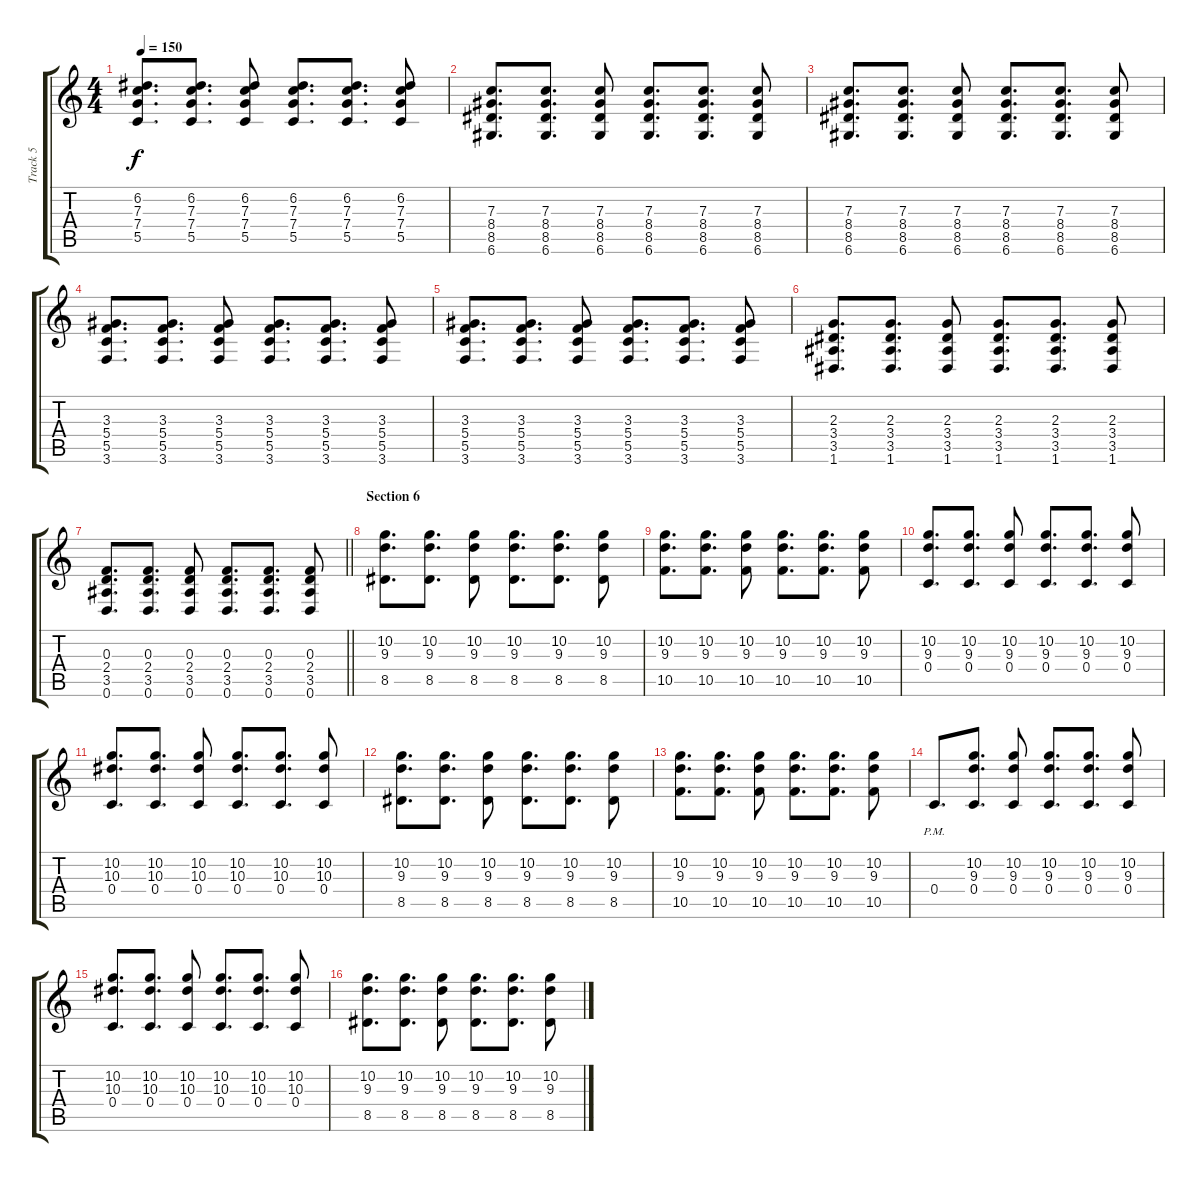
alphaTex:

\track ("Track 5" "Track 5") {instrument distortionguitar}
\staff {score tabs}
\tuning (D4 A3 F3 C3 G2 D2) {hide}
\ts (4 4)
\tempo 150
\clef g2
\ks c
(6.2 7.3 7.4 5.5).8{d dy f} (6.2 7.3 7.4 5.5).8{d} (6.2 7.3 7.4 5.5).8 (6.2 7.3 7.4 5.5).8{d} (6.2 7.3 7.4 5.5).8{d} (6.2 7.3 7.4 5.5).8 |
(7.3 8.4 8.5 6.6).8{d} (7.3 8.4 8.5 6.6).8{d} (7.3 8.4 8.5 6.6).8 (7.3 8.4 8.5 6.6).8{d} (7.3 8.4 8.5 6.6).8{d} (7.3 8.4 8.5 6.6).8 |
(7.3 8.4 8.5 6.6).8{d} (7.3 8.4 8.5 6.6).8{d} (7.3 8.4 8.5 6.6).8 (7.3 8.4 8.5 6.6).8{d} (7.3 8.4 8.5 6.6).8{d} (7.3 8.4 8.5 6.6).8 |
(3.3 5.4 5.5 3.6).8{d} (3.3 5.4 5.5 3.6).8{d} (3.3 5.4 5.5 3.6).8 (3.3 5.4 5.5 3.6).8{d} (3.3 5.4 5.5 3.6).8{d} (3.3 5.4 5.5 3.6).8 |
(3.3 5.4 5.5 3.6).8{d} (3.3 5.4 5.5 3.6).8{d} (3.3 5.4 5.5 3.6).8 (3.3 5.4 5.5 3.6).8{d} (3.3 5.4 5.5 3.6).8{d} (3.3 5.4 5.5 3.6).8 |
(2.3 3.4 3.5 1.6).8{d} (2.3 3.4 3.5 1.6).8{d} (2.3 3.4 3.5 1.6).8 (2.3 3.4 3.5 1.6).8{d} (2.3 3.4 3.5 1.6).8{d} (2.3 3.4 3.5 1.6).8 |
\barLineRight lightlight
(0.3 2.4 3.5 0.6).8{d} (0.3 2.4 3.5 0.6).8{d} (0.3 2.4 3.5 0.6).8 (0.3 2.4 3.5 0.6).8{d} (0.3 2.4 3.5 0.6).8{d} (0.3 2.4 3.5 0.6).8 |
\section ("" "Section 6")
(10.2 9.3 8.5).8{d} (10.2 9.3 8.5).8{d} (10.2 9.3 8.5).8 (10.2 9.3 8.5).8{d} (10.2 9.3 8.5).8{d} (10.2 9.3 8.5).8 |
(10.2 9.3 10.5).8{d} (10.2 9.3 10.5).8{d} (10.2 9.3 10.5).8 (10.2 9.3 10.5).8{d} (10.2 9.3 10.5).8{d} (10.2 9.3 10.5).8 |
(10.2 9.3 0.4).8{d} (10.2 9.3 0.4).8{d} (10.2 9.3 0.4).8 (10.2 9.3 0.4).8{d} (10.2 9.3 0.4).8{d} (10.2 9.3 0.4).8 |
(10.2 10.3 0.4).8{d} (10.2 10.3 0.4).8{d} (10.2 10.3 0.4).8 (10.2 10.3 0.4).8{d} (10.2 10.3 0.4).8{d} (10.2 10.3 0.4).8 |
(10.2 9.3 8.5).8{d} (10.2 9.3 8.5).8{d} (10.2 9.3 8.5).8 (10.2 9.3 8.5).8{d} (10.2 9.3 8.5).8{d} (10.2 9.3 8.5).8 |
(10.2 9.3 10.5).8{d} (10.2 9.3 10.5).8{d} (10.2 9.3 10.5).8 (10.2 9.3 10.5).8{d} (10.2 9.3 10.5).8{d} (10.2 9.3 10.5).8 |
0.4{pm}.8{d} (10.2 9.3 0.4).8{d} (10.2 9.3 0.4).8 (10.2 9.3 0.4).8{d} (10.2 9.3 0.4).8{d} (10.2 9.3 0.4).8 |
(10.2 10.3 0.4).8{d} (10.2 10.3 0.4).8{d} (10.2 10.3 0.4).8 (10.2 10.3 0.4).8{d} (10.2 10.3 0.4).8{d} (10.2 10.3 0.4).8 |
(10.2 9.3 8.5).8{d} (10.2 9.3 8.5).8{d} (10.2 9.3 8.5).8 (10.2 9.3 8.5).8{d} (10.2 9.3 8.5).8{d} (10.2 9.3 8.5).8
